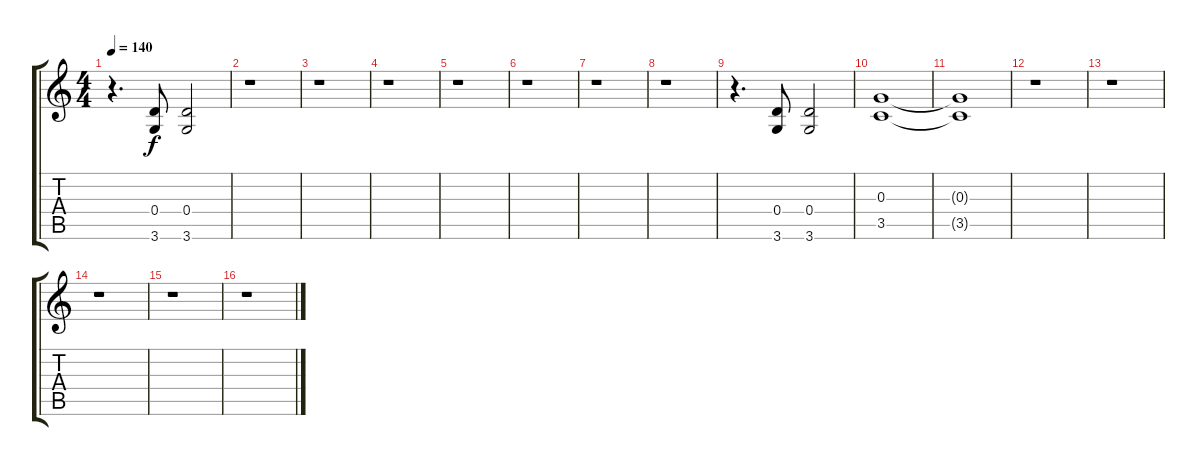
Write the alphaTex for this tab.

\track "" {instrument distortionguitar}
\staff {score tabs}
\tuning (E4 B3 G3 D3 A2 E2) {hide}
\ts (4 4)
\tempo 140
\clef g2
\ks c
r.4{d dy f} (0.4 3.6).8 (0.4 3.6).2 |
r.1 |
r.1 |
r.1 |
r.1 |
r.1 |
r.1 |
r.1 |
r.4{d} (0.4 3.6).8 (0.4 3.6).2 |
(0.3 3.5).1 |
(0.3{t} 3.5{t}).1 |
r.1 |
r.1 |
r.1 |
r.1 |
r.1
